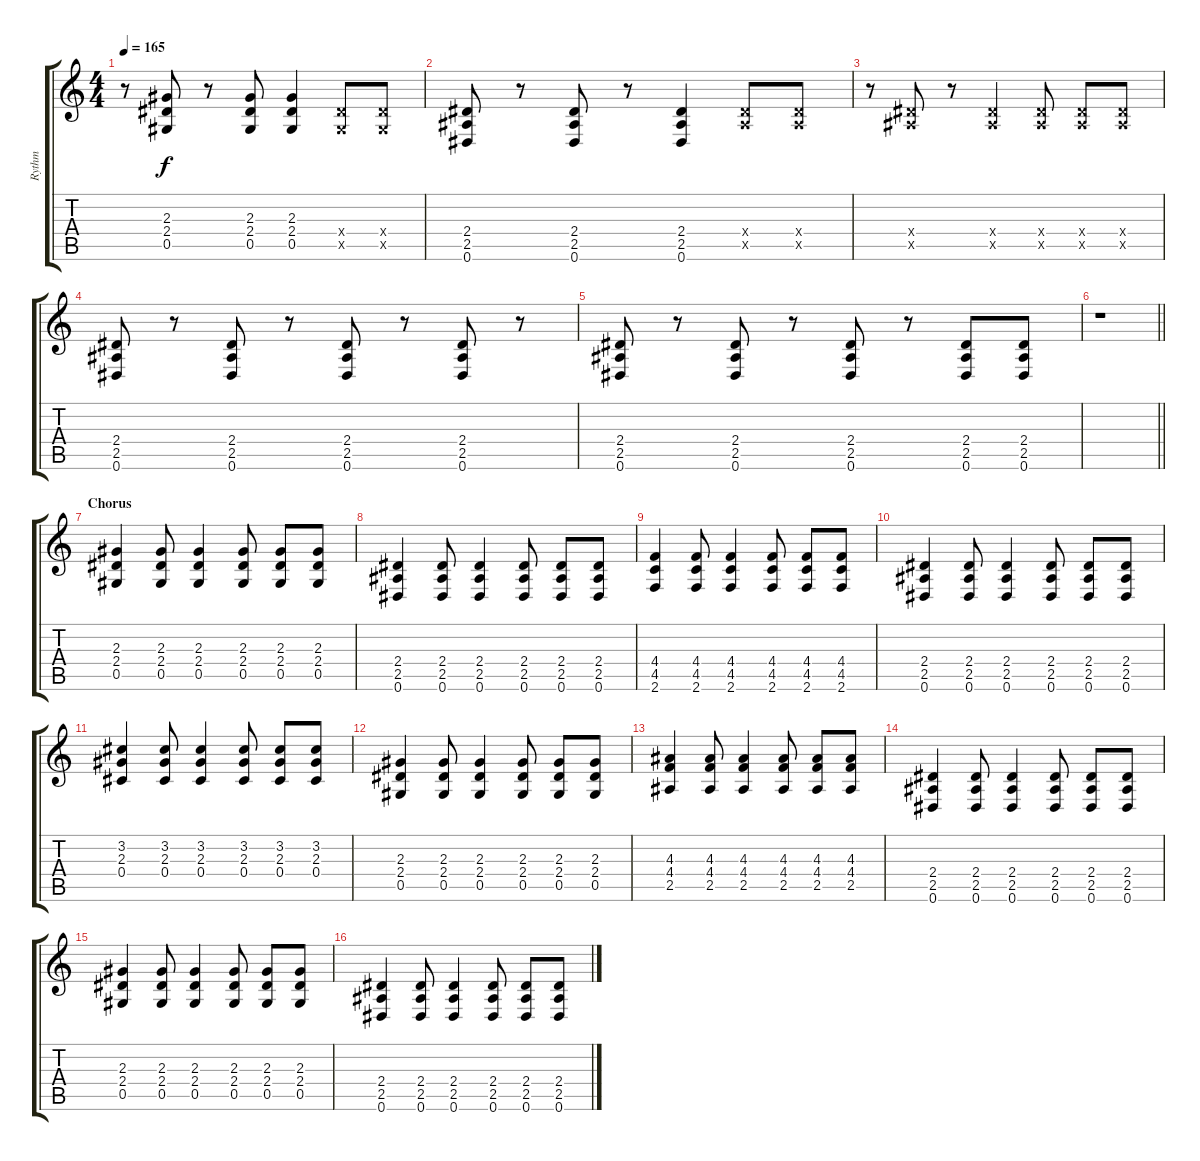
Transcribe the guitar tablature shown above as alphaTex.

\track ("Rythm" "Rythm") {instrument overdrivenguitar}
\staff {score tabs}
\tuning (Eb4 Bb3 Gb3 Db3 Ab2 Eb2) {hide}
\ts (4 4)
\tempo 165
\clef g2
\ks c
r.8{dy f} (2.3 2.4 0.5).8 r.8 (2.3 2.4 0.5).8 (2.3 2.4 0.5).4 (2.4{x} 0.5{x}).8 (2.4{x} 0.5{x}).8 |
(2.4 2.5 0.6).8 r.8 (2.4 2.5 0.6).8 r.8 (2.4 2.5 0.6).4 (2.4{x} 2.5{x}).8 (2.4{x} 2.5{x}).8 |
r.8 (2.4{x} 2.5{x}).8 r.8 (2.4{x} 2.5{x}).4 (2.4{x} 2.5{x}).8 (2.4{x} 2.5{x}).8 (2.4{x} 2.5{x}).8 |
(2.4 2.5 0.6).8 r.8 (2.4 2.5 0.6).8 r.8 (2.4 2.5 0.6).8 r.8 (2.4 2.5 0.6).8 r.8 |
(2.4 2.5 0.6).8 r.8 (2.4 2.5 0.6).8 r.8 (2.4 2.5 0.6).8 r.8 (2.4 2.5 0.6).8 (2.4 2.5 0.6).8 |
\barLineRight lightlight
r.1 |
\section ("" "Chorus")
(2.3 2.4 0.5).4 (2.3 2.4 0.5).8 (2.3 2.4 0.5).4 (2.3 2.4 0.5).8 (2.3 2.4 0.5).8 (2.3 2.4 0.5).8 |
(2.4 2.5 0.6).4 (2.4 2.5 0.6).8 (2.4 2.5 0.6).4 (2.4 2.5 0.6).8 (2.4 2.5 0.6).8 (2.4 2.5 0.6).8 |
(4.4 4.5 2.6).4 (4.4 4.5 2.6).8 (4.4 4.5 2.6).4 (4.4 4.5 2.6).8 (4.4 4.5 2.6).8 (4.4 4.5 2.6).8 |
(2.4 2.5 0.6).4 (2.4 2.5 0.6).8 (2.4 2.5 0.6).4 (2.4 2.5 0.6).8 (2.4 2.5 0.6).8 (2.4 2.5 0.6).8 |
(3.2 2.3 0.4).4 (3.2 2.3 0.4).8 (3.2 2.3 0.4).4 (3.2 2.3 0.4).8 (3.2 2.3 0.4).8 (3.2 2.3 0.4).8 |
(2.3 2.4 0.5).4 (2.3 2.4 0.5).8 (2.3 2.4 0.5).4 (2.3 2.4 0.5).8 (2.3 2.4 0.5).8 (2.3 2.4 0.5).8 |
(4.3 4.4 2.5).4 (4.3 4.4 2.5).8 (4.3 4.4 2.5).4 (4.3 4.4 2.5).8 (4.3 4.4 2.5).8 (4.3 4.4 2.5).8 |
(2.4 2.5 0.6).4 (2.4 2.5 0.6).8 (2.4 2.5 0.6).4 (2.4 2.5 0.6).8 (2.4 2.5 0.6).8 (2.4 2.5 0.6).8 |
(2.3 2.4 0.5).4 (2.3 2.4 0.5).8 (2.3 2.4 0.5).4 (2.3 2.4 0.5).8 (2.3 2.4 0.5).8 (2.3 2.4 0.5).8 |
(2.4 2.5 0.6).4 (2.4 2.5 0.6).8 (2.4 2.5 0.6).4 (2.4 2.5 0.6).8 (2.4 2.5 0.6).8 (2.4 2.5 0.6).8
